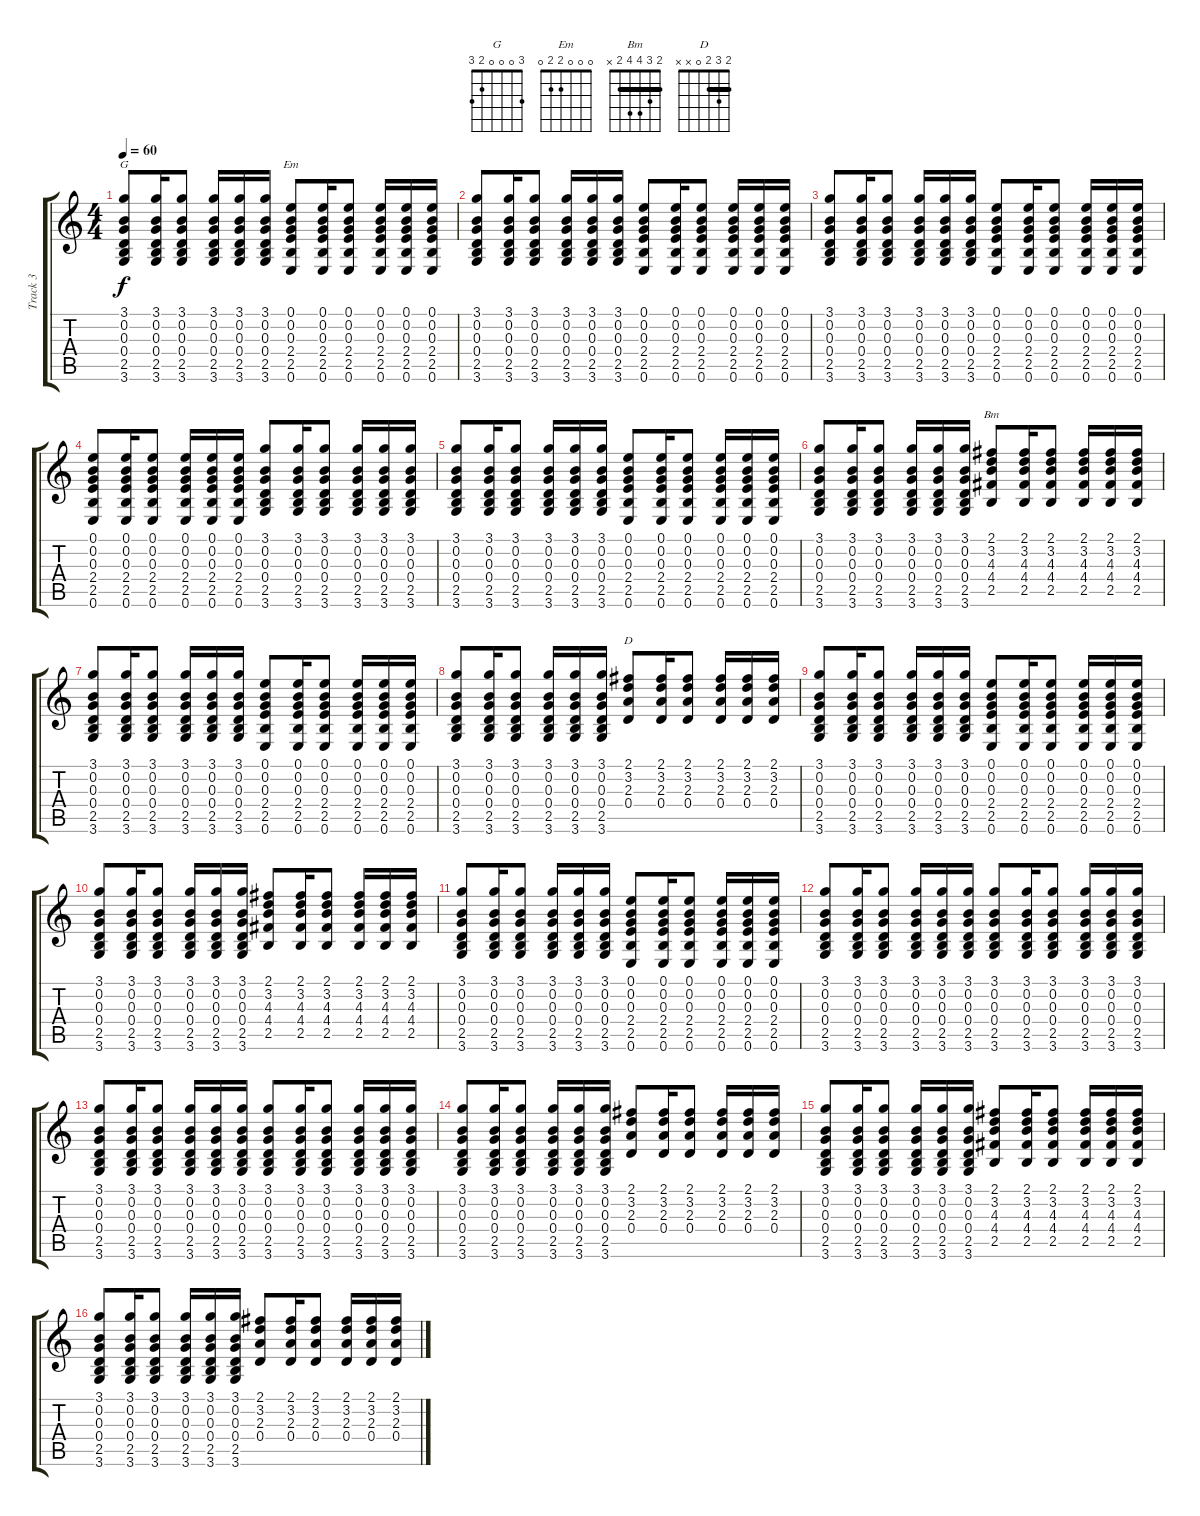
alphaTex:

\track ("Track 3" "Track 3") {instrument acousticguitarsteel}
\staff {score tabs}
\tuning (E4 B3 G3 D3 A2 E2) {hide}
\chord ("G" 3 0 0 0 2 3)
\chord ("Em" 0 0 0 2 2 0)
\chord ("Bm" 2 3 4 4 2 x) {barre 2}
\chord ("D" 2 3 2 0 x x) {barre 2}
\ts (4 4)
\tempo 60
\clef g2
\ks c
(3.1 0.2 0.3 0.4 2.5 3.6).8{ch "G" dy f instrument acousticguitarsteel} (3.1 0.2 0.3 0.4 2.5 3.6).16 (3.1 0.2 0.3 0.4 2.5 3.6).8 (3.1 0.2 0.3 0.4 2.5 3.6).16 (3.1 0.2 0.3 0.4 2.5 3.6).16 (3.1 0.2 0.3 0.4 2.5 3.6).16 (0.1 0.2 0.3 2.4 2.5 0.6).8{ch "Em"} (0.1 0.2 0.3 2.4 2.5 0.6).16 (0.1 0.2 0.3 2.4 2.5 0.6).8 (0.1 0.2 0.3 2.4 2.5 0.6).16 (0.1 0.2 0.3 2.4 2.5 0.6).16 (0.1 0.2 0.3 2.4 2.5 0.6).16 |
(3.1 0.2 0.3 0.4 2.5 3.6).8 (3.1 0.2 0.3 0.4 2.5 3.6).16 (3.1 0.2 0.3 0.4 2.5 3.6).8 (3.1 0.2 0.3 0.4 2.5 3.6).16 (3.1 0.2 0.3 0.4 2.5 3.6).16 (3.1 0.2 0.3 0.4 2.5 3.6).16 (0.1 0.2 0.3 2.4 2.5 0.6).8 (0.1 0.2 0.3 2.4 2.5 0.6).16 (0.1 0.2 0.3 2.4 2.5 0.6).8 (0.1 0.2 0.3 2.4 2.5 0.6).16 (0.1 0.2 0.3 2.4 2.5 0.6).16 (0.1 0.2 0.3 2.4 2.5 0.6).16 |
(3.1 0.2 0.3 0.4 2.5 3.6).8 (3.1 0.2 0.3 0.4 2.5 3.6).16 (3.1 0.2 0.3 0.4 2.5 3.6).8 (3.1 0.2 0.3 0.4 2.5 3.6).16 (3.1 0.2 0.3 0.4 2.5 3.6).16 (3.1 0.2 0.3 0.4 2.5 3.6).16 (0.1 0.2 0.3 2.4 2.5 0.6).8 (0.1 0.2 0.3 2.4 2.5 0.6).16 (0.1 0.2 0.3 2.4 2.5 0.6).8 (0.1 0.2 0.3 2.4 2.5 0.6).16 (0.1 0.2 0.3 2.4 2.5 0.6).16 (0.1 0.2 0.3 2.4 2.5 0.6).16 |
(0.1 0.2 0.3 2.4 2.5 0.6).8 (0.1 0.2 0.3 2.4 2.5 0.6).16 (0.1 0.2 0.3 2.4 2.5 0.6).8 (0.1 0.2 0.3 2.4 2.5 0.6).16 (0.1 0.2 0.3 2.4 2.5 0.6).16 (0.1 0.2 0.3 2.4 2.5 0.6).16 (3.1 0.2 0.3 0.4 2.5 3.6).8 (3.1 0.2 0.3 0.4 2.5 3.6).16 (3.1 0.2 0.3 0.4 2.5 3.6).8 (3.1 0.2 0.3 0.4 2.5 3.6).16 (3.1 0.2 0.3 0.4 2.5 3.6).16 (3.1 0.2 0.3 0.4 2.5 3.6).16 |
(3.1 0.2 0.3 0.4 2.5 3.6).8 (3.1 0.2 0.3 0.4 2.5 3.6).16 (3.1 0.2 0.3 0.4 2.5 3.6).8 (3.1 0.2 0.3 0.4 2.5 3.6).16 (3.1 0.2 0.3 0.4 2.5 3.6).16 (3.1 0.2 0.3 0.4 2.5 3.6).16 (0.1 0.2 0.3 2.4 2.5 0.6).8 (0.1 0.2 0.3 2.4 2.5 0.6).16 (0.1 0.2 0.3 2.4 2.5 0.6).8 (0.1 0.2 0.3 2.4 2.5 0.6).16 (0.1 0.2 0.3 2.4 2.5 0.6).16 (0.1 0.2 0.3 2.4 2.5 0.6).16 |
(3.1 0.2 0.3 0.4 2.5 3.6).8 (3.1 0.2 0.3 0.4 2.5 3.6).16 (3.1 0.2 0.3 0.4 2.5 3.6).8 (3.1 0.2 0.3 0.4 2.5 3.6).16 (3.1 0.2 0.3 0.4 2.5 3.6).16 (3.1 0.2 0.3 0.4 2.5 3.6).16 (2.1 3.2 4.3 4.4 2.5).8{ch "Bm"} (2.1 3.2 4.3 4.4 2.5).16 (2.1 3.2 4.3 4.4 2.5).8 (2.1 3.2 4.3 4.4 2.5).16 (2.1 3.2 4.3 4.4 2.5).16 (2.1 3.2 4.3 4.4 2.5).16 |
(3.1 0.2 0.3 0.4 2.5 3.6).8 (3.1 0.2 0.3 0.4 2.5 3.6).16 (3.1 0.2 0.3 0.4 2.5 3.6).8 (3.1 0.2 0.3 0.4 2.5 3.6).16 (3.1 0.2 0.3 0.4 2.5 3.6).16 (3.1 0.2 0.3 0.4 2.5 3.6).16 (0.1 0.2 0.3 2.4 2.5 0.6).8 (0.1 0.2 0.3 2.4 2.5 0.6).16 (0.1 0.2 0.3 2.4 2.5 0.6).8 (0.1 0.2 0.3 2.4 2.5 0.6).16 (0.1 0.2 0.3 2.4 2.5 0.6).16 (0.1 0.2 0.3 2.4 2.5 0.6).16 |
(3.1 0.2 0.3 0.4 2.5 3.6).8 (3.1 0.2 0.3 0.4 2.5 3.6).16 (3.1 0.2 0.3 0.4 2.5 3.6).8 (3.1 0.2 0.3 0.4 2.5 3.6).16 (3.1 0.2 0.3 0.4 2.5 3.6).16 (3.1 0.2 0.3 0.4 2.5 3.6).16 (2.1 3.2 2.3 0.4).8{ch "D"} (2.1 3.2 2.3 0.4).16 (2.1 3.2 2.3 0.4).8 (2.1 3.2 2.3 0.4).16 (2.1 3.2 2.3 0.4).16 (2.1 3.2 2.3 0.4).16 |
(3.1 0.2 0.3 0.4 2.5 3.6).8 (3.1 0.2 0.3 0.4 2.5 3.6).16 (3.1 0.2 0.3 0.4 2.5 3.6).8 (3.1 0.2 0.3 0.4 2.5 3.6).16 (3.1 0.2 0.3 0.4 2.5 3.6).16 (3.1 0.2 0.3 0.4 2.5 3.6).16 (0.1 0.2 0.3 2.4 2.5 0.6).8 (0.1 0.2 0.3 2.4 2.5 0.6).16 (0.1 0.2 0.3 2.4 2.5 0.6).8 (0.1 0.2 0.3 2.4 2.5 0.6).16 (0.1 0.2 0.3 2.4 2.5 0.6).16 (0.1 0.2 0.3 2.4 2.5 0.6).16 |
(3.1 0.2 0.3 0.4 2.5 3.6).8 (3.1 0.2 0.3 0.4 2.5 3.6).16 (3.1 0.2 0.3 0.4 2.5 3.6).8 (3.1 0.2 0.3 0.4 2.5 3.6).16 (3.1 0.2 0.3 0.4 2.5 3.6).16 (3.1 0.2 0.3 0.4 2.5 3.6).16 (2.1 3.2 4.3 4.4 2.5).8 (2.1 3.2 4.3 4.4 2.5).16 (2.1 3.2 4.3 4.4 2.5).8 (2.1 3.2 4.3 4.4 2.5).16 (2.1 3.2 4.3 4.4 2.5).16 (2.1 3.2 4.3 4.4 2.5).16 |
(3.1 0.2 0.3 0.4 2.5 3.6).8 (3.1 0.2 0.3 0.4 2.5 3.6).16 (3.1 0.2 0.3 0.4 2.5 3.6).8 (3.1 0.2 0.3 0.4 2.5 3.6).16 (3.1 0.2 0.3 0.4 2.5 3.6).16 (3.1 0.2 0.3 0.4 2.5 3.6).16 (0.1 0.2 0.3 2.4 2.5 0.6).8 (0.1 0.2 0.3 2.4 2.5 0.6).16 (0.1 0.2 0.3 2.4 2.5 0.6).8 (0.1 0.2 0.3 2.4 2.5 0.6).16 (0.1 0.2 0.3 2.4 2.5 0.6).16 (0.1 0.2 0.3 2.4 2.5 0.6).16 |
(3.1 0.2 0.3 0.4 2.5 3.6).8 (3.1 0.2 0.3 0.4 2.5 3.6).16 (3.1 0.2 0.3 0.4 2.5 3.6).8 (3.1 0.2 0.3 0.4 2.5 3.6).16 (3.1 0.2 0.3 0.4 2.5 3.6).16 (3.1 0.2 0.3 0.4 2.5 3.6).16 (3.1 0.2 0.3 0.4 2.5 3.6).8 (3.1 0.2 0.3 0.4 2.5 3.6).16 (3.1 0.2 0.3 0.4 2.5 3.6).8 (3.1 0.2 0.3 0.4 2.5 3.6).16 (3.1 0.2 0.3 0.4 2.5 3.6).16 (3.1 0.2 0.3 0.4 2.5 3.6).16 |
(3.1 0.2 0.3 0.4 2.5 3.6).8 (3.1 0.2 0.3 0.4 2.5 3.6).16 (3.1 0.2 0.3 0.4 2.5 3.6).8 (3.1 0.2 0.3 0.4 2.5 3.6).16 (3.1 0.2 0.3 0.4 2.5 3.6).16 (3.1 0.2 0.3 0.4 2.5 3.6).16 (3.1 0.2 0.3 0.4 2.5 3.6).8 (3.1 0.2 0.3 0.4 2.5 3.6).16 (3.1 0.2 0.3 0.4 2.5 3.6).8 (3.1 0.2 0.3 0.4 2.5 3.6).16 (3.1 0.2 0.3 0.4 2.5 3.6).16 (3.1 0.2 0.3 0.4 2.5 3.6).16 |
(3.1 0.2 0.3 0.4 2.5 3.6).8 (3.1 0.2 0.3 0.4 2.5 3.6).16 (3.1 0.2 0.3 0.4 2.5 3.6).8 (3.1 0.2 0.3 0.4 2.5 3.6).16 (3.1 0.2 0.3 0.4 2.5 3.6).16 (3.1 0.2 0.3 0.4 2.5 3.6).16 (2.1 3.2 2.3 0.4).8 (2.1 3.2 2.3 0.4).16 (2.1 3.2 2.3 0.4).8 (2.1 3.2 2.3 0.4).16 (2.1 3.2 2.3 0.4).16 (2.1 3.2 2.3 0.4).16 |
(3.1 0.2 0.3 0.4 2.5 3.6).8 (3.1 0.2 0.3 0.4 2.5 3.6).16 (3.1 0.2 0.3 0.4 2.5 3.6).8 (3.1 0.2 0.3 0.4 2.5 3.6).16 (3.1 0.2 0.3 0.4 2.5 3.6).16 (3.1 0.2 0.3 0.4 2.5 3.6).16 (2.1 3.2 4.3 4.4 2.5).8 (2.1 3.2 4.3 4.4 2.5).16 (2.1 3.2 4.3 4.4 2.5).8 (2.1 3.2 4.3 4.4 2.5).16 (2.1 3.2 4.3 4.4 2.5).16 (2.1 3.2 4.3 4.4 2.5).16 |
(3.1 0.2 0.3 0.4 2.5 3.6).8 (3.1 0.2 0.3 0.4 2.5 3.6).16 (3.1 0.2 0.3 0.4 2.5 3.6).8 (3.1 0.2 0.3 0.4 2.5 3.6).16 (3.1 0.2 0.3 0.4 2.5 3.6).16 (3.1 0.2 0.3 0.4 2.5 3.6).16 (2.1 3.2 2.3 0.4).8 (2.1 3.2 2.3 0.4).16 (2.1 3.2 2.3 0.4).8 (2.1 3.2 2.3 0.4).16 (2.1 3.2 2.3 0.4).16 (2.1 3.2 2.3 0.4).16
